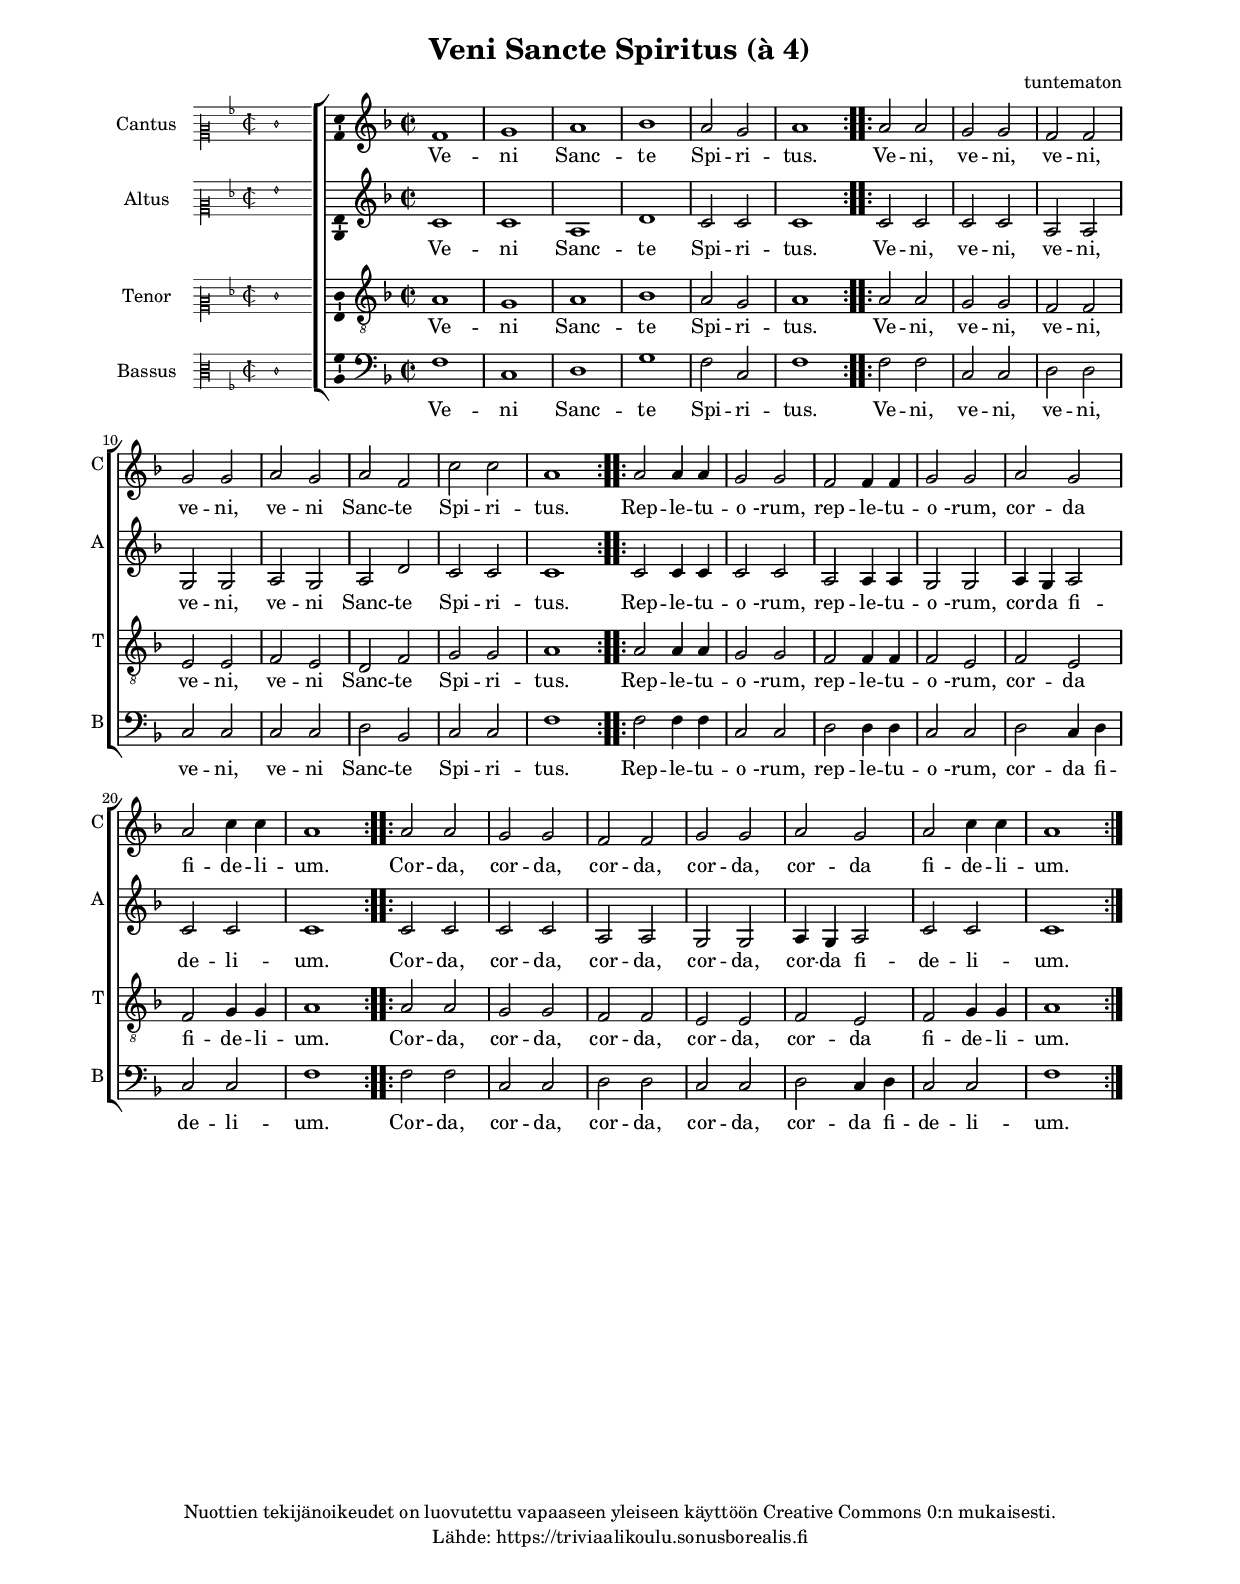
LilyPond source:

\version "2.19.80"
\include "suomi.ly"

\include "../paper-margins.ily"

#(set-global-staff-size 16)

global = {
  \time 2/2
  \key f \major
  \set Staff.midiInstrument = #"voice oohs"
}


SopranoMusic = \relative c' {
	\set Staff.instrumentName = #"Cantus"
	\set Staff.shortInstrumentName = "C"

	\incipit {
    \clef "mensural-c2"
    \set Staff.middleCClefPosition = #4
    \set Staff.middleCPosition = #4
    \override Staff.KeySignature.flat-positions = #'((0 . 5))
    \key f \major
    \time 2/2
    f1
  }

  \repeat volta 2 {
	  f1 | g | a | b | a2 g | a1 |
  }
  \repeat volta 2 {
    a2 a | g g | f f | g g | a g | a f | c' c | a1 |
  }
  \repeat volta 2 {
    a2 a4 a | g2 g | f2 f4 f | g2 g | a g | a c4 c | a1 |
  }
  \repeat volta 2 {
    a2 a | g g | f f | g g | a g | a c4 c | a1 |
  }
}

stanzaOneLyrics = \lyricmode {
	Ve -- ni  Sanc -- te Spi -- ri -- tus.
  Ve -- ni, ve -- ni, ve -- ni, ve -- ni,
  ve -- ni Sanc -- te Spi -- ri -- tus.
  Rep -- le -- tu -- o -rum, rep -- le -- tu -- o -rum,
  cor -- da fi -- de -- li -- um.
  Cor -- da, cor -- da, cor -- da, cor -- da,
  cor -- da fi -- de -- li -- um.
}

AltoMusic = \relative c' {
	\set Staff.instrumentName = #"Altus"
	\set Staff.shortInstrumentName = "A"

	\incipit {
    \clef "mensural-c2"
    \set Staff.middleCClefPosition = #2
    \set Staff.middleCPosition = #2
    \override Staff.KeySignature.flat-positions = #'((0 . 5))
    \key f \major
    \time 2/2
    c'1
  }

  \repeat volta 2 {
	  c1 | c | a | d | c2 c | c1 |
  }
  \repeat volta 2 {
    c2 c | c c | a a | g g | a g | a d | c c | c1 |
  }
  \repeat volta 2 {
    c2 c4 c | c2 c | a2 a4 a | g2 g | a4 g a2 | c c | c1 |
  }
  \repeat volta 2 {
    c2 c | c c | a a | g g | a4 g a2 | c c | c1 |
  }
}

TenoreMusic = \relative c' {
	\set Staff.instrumentName = #"Tenor"
	\set Staff.shortInstrumentName = "T"

	\incipit {
    \clef "mensural-c2"
    \set Staff.middleCClefPosition = #2
    \set Staff.middleCPosition = #2
    \override Staff.KeySignature.flat-positions = #'((0 . 5))
    \key f \major
    \time 2/2
    a1
  }

	\clef "treble_8"
  \repeat volta 2 {
	  a1 | g | a | b | a2 g | a1 |
  }
  \repeat volta 2 {
    a2 a | g g | f f | e e | f e | d f | g g | a1 |
  }
  \repeat volta 2 {
    a2 a4 a | g2 g | f f4 f | f2 e | f e | f g4 g | a1 |
  }
  \repeat volta 2 {
    a2 a | g g | f f | e e | f e | f g4 g | a1 |
  }
}

BassMusic = \relative c {
	\set Staff.instrumentName = #"Bassus"
	\set Staff.shortInstrumentName = "B"

	\incipit {
    \clef "mensural-c3"
    \set Staff.middleCClefPosition = #4
    \set Staff.middleCPosition = #4
%    \override Staff.KeySignature.flat-positions = #'((-5 . 5))
    \key f \major
    \time 2/2
    f1
  }

	\clef bass
  \repeat volta 2 {
	  f1 | c | d | g | f2 c | f1 |
  }
  \repeat volta 2 {
    f2 f | c c | d d | c c | c c | d b | c c | f1 |
  }
  \repeat volta 2 {
    f2 f4 f | c2 c | d d4 d | c2 c | d c4 d | c2 c | f1 |
  }
  \repeat volta 2 {
    f2 f | c c | d d | c c | d c4 d | c2 c | f1 |
  }
}


\header {
  title = "Veni Sancte Spiritus (à 4)"
%  subtitle = ""
  composer = "tuntematon"
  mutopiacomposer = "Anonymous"
%  instrument = "Voice (SATB)"
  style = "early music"
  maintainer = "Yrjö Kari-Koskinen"
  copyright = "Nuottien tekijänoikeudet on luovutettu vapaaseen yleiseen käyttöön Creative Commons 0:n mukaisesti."
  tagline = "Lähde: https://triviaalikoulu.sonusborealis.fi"
}

\score {
  \new ChoirStaff <<
    \new Staff <<
      \new Voice = "Soprano" {
		    \global
        \SopranoMusic
      }
     \new Lyrics \lyricsto "Soprano" {
       \stanzaOneLyrics
     }
    >>
    \new Staff <<
      \new Voice = "Alto" {
        \global
        \AltoMusic
      }
     \new Lyrics \lyricsto "Alto" {
       \stanzaOneLyrics
     }
    >>
    \new Staff <<
      \new Voice = "Tenore" {
        \global
        \TenoreMusic
      }
      \new Lyrics \lyricsto "Tenore" {
       \stanzaOneLyrics
      }
    >>
    \new Staff <<
      \new Voice = "Bass" {
        \global
        \BassMusic
      }
      \new Lyrics \lyricsto "Bass" {
       \stanzaOneLyrics
      }
    >>
  >>
  \layout {
    \context {
      \Voice
      \consists "Ambitus_engraver"
    }
    indent = 3.5\cm
    incipit-width = 2\cm
    \context {
     \Staff \RemoveEmptyStaves
   }
    \context {
     \Score
     \override VerticalAxisGroup.remove-first = ##t
    }
  }
}
